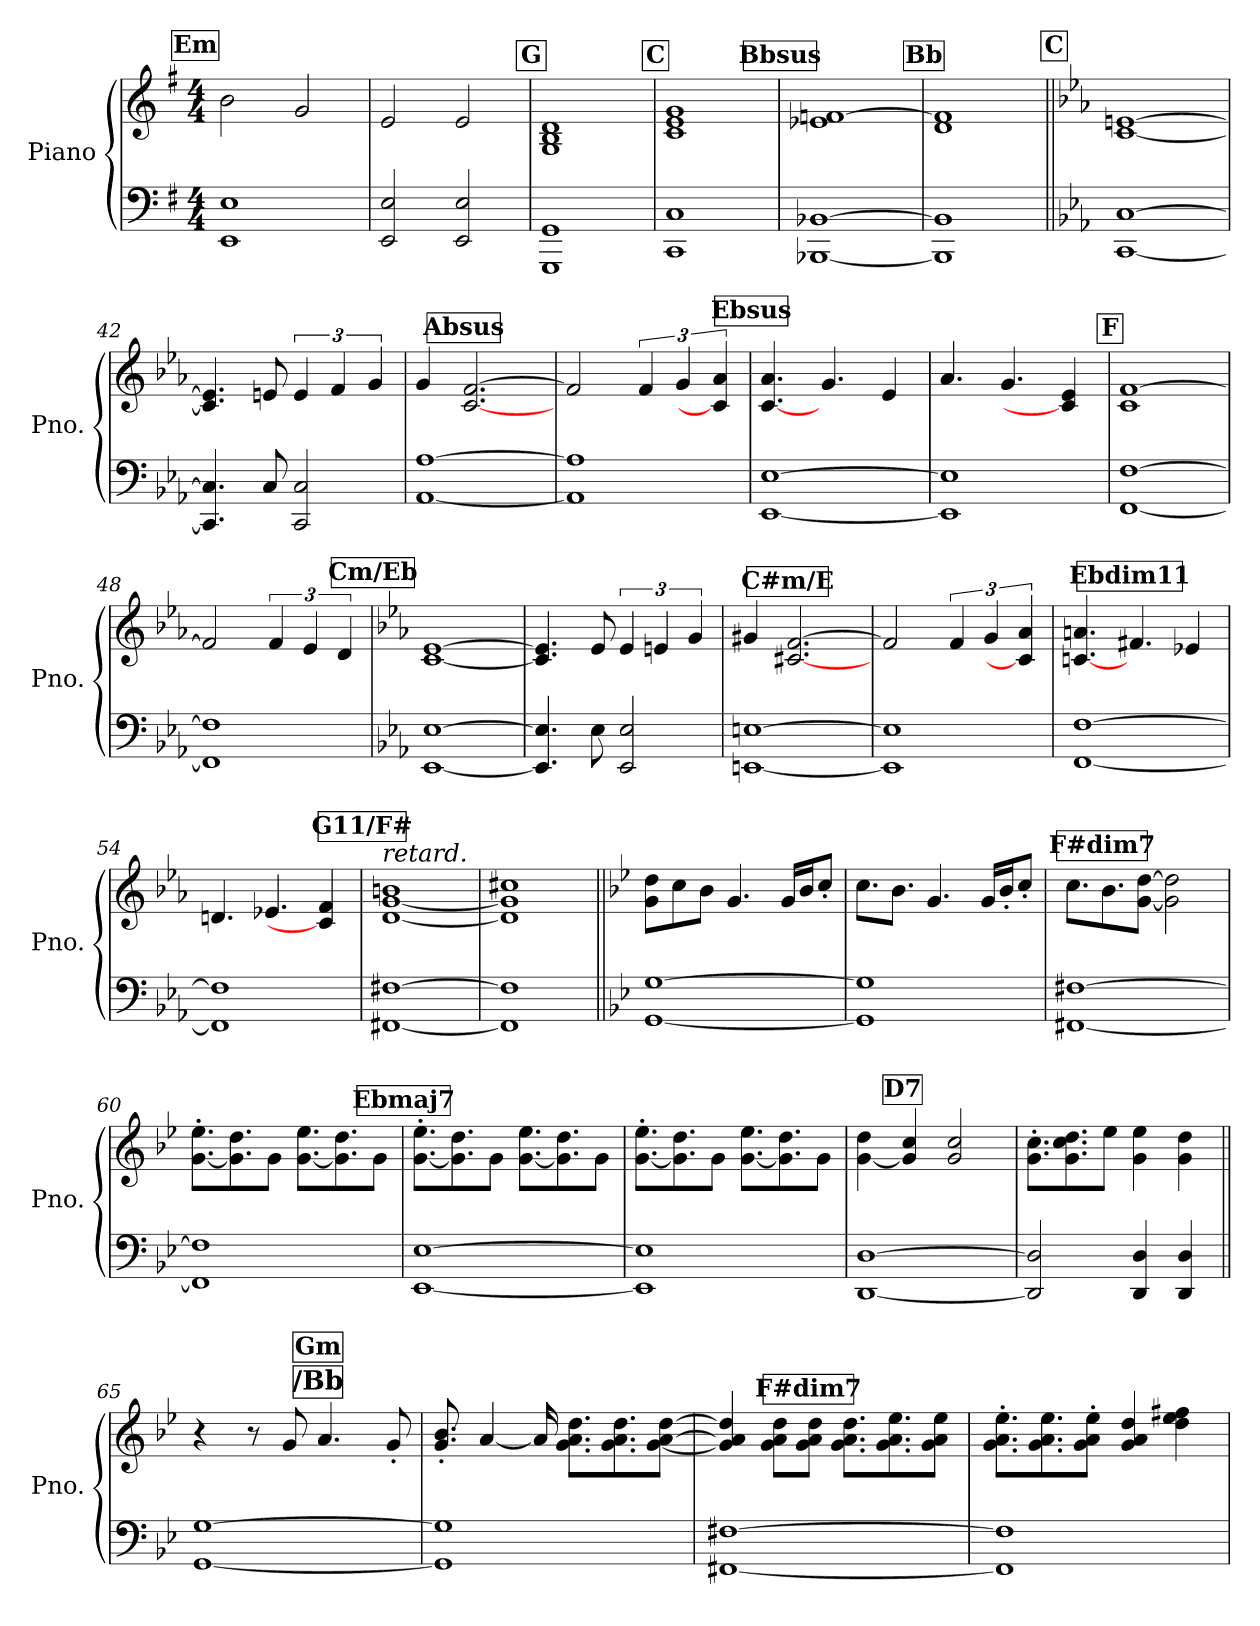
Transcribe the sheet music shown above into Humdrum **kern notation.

**kern	**kern
*part1	*part1
*staff2	*staff1
*I"Piano	*
*I'Pno.	*
!!LO:LB:g=z
*clefF4	*clefG2
*k[f#]	*k[f#]
*M4/4	*M4/4
!!LO:REH:place=s1:a:B:fs=14:t=Em
=35	=35
1EE 1E	2b\
.	2g/
=36	=36
2EE/ 2E/	2e/
2EE/ 2E/	2e/
!!LO:REH:place=s1:a:B:fs=14:t=G
=37	=37
1GGG 1GG	1G 1B 1d
!!LO:REH:place=s1:a:B:fs=14:t=C
=38	=38
1CC 1C	1c 1e 1g
!!LO:REH:place=s1:a:B:fs=14:t=Bbsus
=39	=39
[1BBB-X [1BB-X	1e-X [1fn
!!LO:REH:place=s1:a:B:fs=14:t=Bb
=40	=40
1BBB-] 1BB-]	1d 1f]
!!LO:PB:g=z
!!LO:REH:place=s1:a:B:fs=14:t=C
=41||	=41||
*k[b-e-a-]	*k[b-e-a-]
[1CC [1C	[1c [1en
=42	=42
4.CC/] 4.C/]	4.c/] 4.e/]
8C/	8en/
2CC/ 2C/	6e/
.	6f/
.	6g/
!!LO:REH:place=s1:a:B:fs=14:t=Absus:qo=1
=43	=43
[1AA- [1A-	4g/
.	[2.c/ [2.f/
=44	=44
1AA-] 1A-]	2f/]
.	6f/
.	6g/
.	6c/] 6a-/
!!LO:REH:place=s1:a:B:fs=14:t=Ebsus
=45	=45
[1EE- [1E-	[4.c/ 4.a-/
.	4.g/
.	4e-/
=46	=46
1EE-] 1E-]	4.a-/
.	4.g/
.	4c/] 4e-/
!!LO:REH:place=s1:a:B:fs=14:t=F
=47	=47
[1FF [1F	1c [1f
=48	=48
1FF] 1F]	2f/]
.	6f/
.	6e-/
.	6d/
!!LO:LB:g=z
!!LO:REH:place=s1:a:B:fs=14:t=Cm/Eb
=49	=49
*k[b-e-a-]	*k[b-e-a-]
[1EE- [1E-	[1c [1e-
=50	=50
4.EE-/] 4.E-/]	4.c/] 4.e-/]
8E-\	8e-/
2EE-/ 2E-/	6e-/
.	6en/
.	6g/
!!LO:REH:place=s1:a:B:fs=14:t=C#m/E:qo=1
=51	=51
[1EEn [1En	4g#X/
.	[2.c#X/ [2.f/
=52	=52
1EE] 1E]	2f/]
.	6f/
.	6g/
.	6c#/] 6a-/
!!LO:REH:place=s1:a:B:fs=14:t=Ebdim11:qo=1.5
=53	=53
[1FF [1F	[4.cn/ 4.an/
.	4.f#X/
.	4e-X/
=54	=54
1FF] 1F]	4.dn/
.	4.e-X/
.	4c/] 4f/
!!LO:REH:place=s1:a:B:fs=14:t=G11/F#
=55	=55
!	!LO:TX:a:i:t=retard.
[1FF#X [1F#X	[1d [1g 1bn
=56	=56
1FF#] 1F#]	1d] 1g] 1cc#X
!!LO:LB:g=z
=57||	=57||
!!LO:REH:place=s1:a:t=/Bb:qo=1
!!LO:REH:place=s1:a:B:fs=14:t=Gm:qo=1
*k[b-e-]	*k[b-e-]
*	*MM120
[1GG [1G	8g\ 8dd\L
.	8cc\
.	8b-\J
.	4.g/
.	16g/LL
.	16b-/J
.	8cc'/J
=58	=58
1GG] 1G]	8.cc\L
.	8.b-\J
.	4.g/
.	16g/LL
.	16b-'/J
.	8cc'/J
!!LO:REH:place=s1:a:B:fs=14:t=F#dim7:qo=0.75
=59	=59
[1FF#X [1F#X	8.cc\L
.	8.b-\
.	[8g\ [8dd\J
.	2g\] 2dd\]
=60	=60
1FF#] 1F#]	[8.g\' 8.ee-\'L
.	8.g\] 8.dd\
.	8g\J
.	[8.g\ 8.ee-\L
.	8.g\] 8.dd\
.	8g\J
!!LO:REH:place=s1:a:B:fs=14:t=Ebmaj7
=61	=61
[1EE- [1E-	[8.g\' 8.ee-\'L
.	8.g\] 8.dd\
.	8g\J
.	[8.g\ 8.ee-\L
.	8.g\] 8.dd\
.	8g\J
=62	=62
1EE-] 1E-]	[8.g\' 8.ee-\'L
.	8.g\] 8.dd\
.	8g\J
.	[8.g\ 8.ee-\L
.	8.g\] 8.dd\
.	8g\J
!!LO:LB:g=z
!!LO:REH:place=s1:a:B:fs=14:t=D7:qo=1
=63	=63
[1DD [1D	[4g\ 4dd\
.	4g/] 4cc/
.	2g/ 2cc/
=64	=64
2DD/] 2D/]	8.g\' 8.cc\'L
.	8.g\ 8.cc\ 8.dd\
.	8ee-\J
4DD/ 4D/	4g\ 4ee-\
4DD/ 4D/	4g\ 4dd\
!!LO:REH:place=s1:a:t=/Bb:qo=2
!!LO:REH:place=s1:a:B:fs=14:t=Gm:qo=2
=65||	=65||
[1GG [1G	4r
.	8r
.	8g/
.	4.a/
.	8g'/
=66	=66
1GG] 1G]	8.g/' 8.b-/'
.	[4a/
.	16a/]
.	8.g\ 8.a\ 8.dd\L
.	8.g\ 8.a\ 8.dd\
.	[8g\ [8a\ [8dd\J
!!LO:REH:place=s1:a:B:fs=14:t=F#dim7:qo=1.5
=67	=67
[1FF#X [1F#X	4g/] 4a/] 4dd/]
.	8g\ 8a\ 8dd\L
.	8g\ 8a\ 8dd\J
.	8.g\ 8.a\ 8.dd\L
.	8.g\ 8.a\ 8.ee-\
.	8g\ 8a\ 8ee-\J
!!LO:LB:g=z
=68	=68
1FF#] 1F#]	8.g\' 8.a\' 8.ee-\'L
.	8.g\ 8.a\ 8.ee-\
.	8g\' 8a\' 8ee-\'J
.	4g/ 4a/ 4dd/
.	4dd\ 4ee-\ 4ff#X\
=	=
*-	*-
